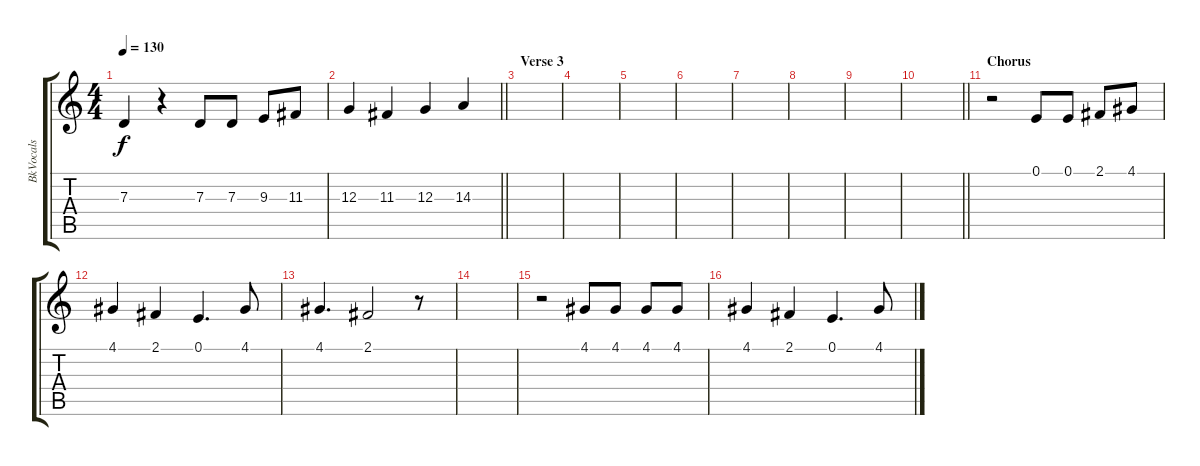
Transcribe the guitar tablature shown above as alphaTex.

\track ("BkVocals" "BkVocals") {instrument lead7fifths}
\staff {score tabs}
\tuning (E4 B3 G3 D3 A2 E2) {hide}
\ts (4 4)
\tempo 130
\clef g2
\ks c
7.3.4{dy f} r.4 7.3.8 7.3.8 9.3.8 11.3.8 |
\barLineRight lightlight
12.3.4 11.3.4 12.3.4 14.3.4 |
\section ("" "Verse 3")
|
|
|
|
|
|
|
\barLineRight lightlight
|
\section ("" "Chorus")
r.2 0.1.8 0.1.8 2.1.8 4.1.8 |
4.1.4 2.1.4 0.1.4{d} 4.1.8 |
4.1.4{d} 2.1.2 r.8 |
|
r.2 4.1.8 4.1.8 4.1.8 4.1.8 |
4.1.4 2.1.4 0.1.4{d} 4.1.8
